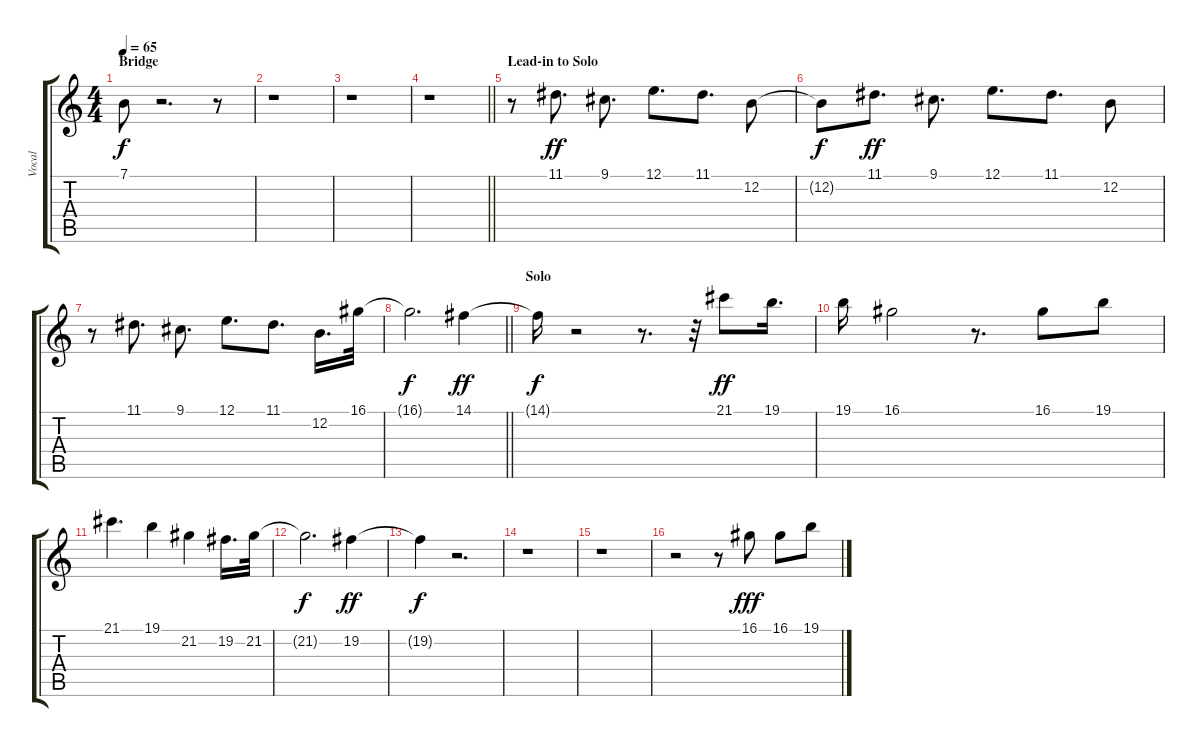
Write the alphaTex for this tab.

\track ("Vocal" "Vocal") {instrument flute}
\staff {score tabs}
\tuning (E4 B3 G3 D3 A2 E2) {hide}
\ts (4 4)
\section ("" "Bridge")
\tempo 65
\clef g2
\ks c
7.1{t}.8{dy f} r.2{d} r.8 |
r.1 |
r.1 |
\barLineRight lightlight
r.1 |
\section ("" "Lead-in to Solo")
r.8 11.1.8{d dy ff} 9.1.8{d} 12.1.8{d} 11.1.8{d} 12.2.8 |
12.2{t}.8{dy f} 11.1.8{d dy ff} 9.1.8{d} 12.1.8{d} 11.1.8{d} 12.2.8 |
r.8 11.1.8{d} 9.1.8{d} 12.1.8{d} 11.1.8{d} 12.2.16{d} 16.1.32 |
\barLineRight lightlight
16.1{t}.2{d dy f} 14.1.4{dy ff} |
\section ("" "Solo")
14.1{t}.16{dy f} r.2 r.8{d} r.32 21.1.8{dy ff} 19.1.16{d} |
19.1.16 16.1.2 r.8{d} 16.1.8 19.1.8 |
21.1.4{d} 19.1.4 21.2.4 19.2.16{d} 21.2.32 |
21.2{t}.2{d dy f} 19.2.4{dy ff} |
19.2{t}.4{dy f} r.2{d} |
r.1 |
r.1 |
r.2 r.8 16.1.8{dy fff} 16.1.8 19.1.8
